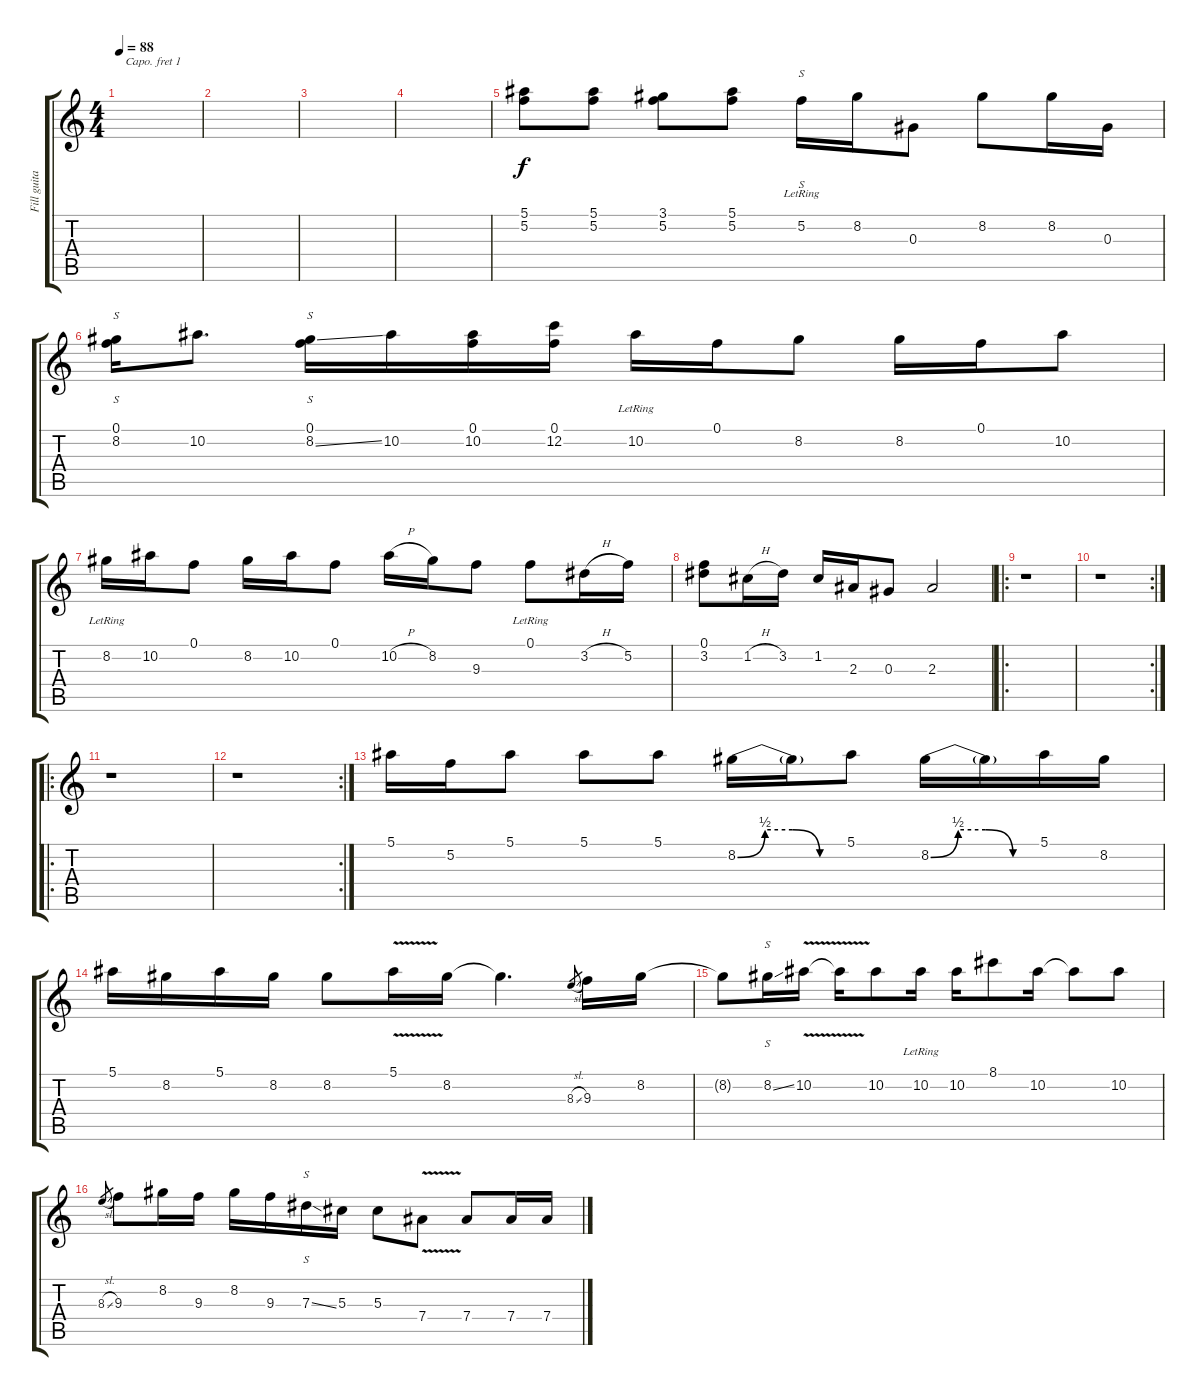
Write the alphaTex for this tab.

\track ("Fill guitar" "Fill guita") {instrument overdrivenguitar}
\staff {score tabs}
\capo 1
\tuning (E4 B3 G3 D3 A2 E2) {hide}
\ts (4 4)
\tempo 88
\clef g2
\ks c
|
|
|
|
(5.1 5.2).8 (5.1 5.2).8 (3.1 5.2).8 (5.1 5.2).8 5.2{lr}.16{s} 8.2.16 0.3.8 8.2.8 8.2.16 0.3.16 |
(0.1 8.2).16{s} 10.2.8{d} (0.1 8.2{ss}).16{s} 10.2.16 (0.1 10.2).16 (0.1 12.2).16 10.2{lr}.16 0.1.16 8.2.8 8.2.16 0.1.16 10.2.8 |
8.2{lr}.16 10.2.16 0.1.8 8.2.16 10.2.16 0.1.8 10.2{h}.16 8.2.16 9.3.8 0.1{lr}.8 3.2{h}.16 5.2.16 |
(0.1 3.2).8 1.2{h}.16 3.2.16 1.2.16 2.3.16 0.3.8 2.3.2 |
\ro
r.1 |
\rc 2
r.1 |
\ro
r.1 |
\rc 2
r.1 |
5.1.16 5.2.16 5.1.8 5.1.8 5.1.8 8.2{be (custom 0 0 15 2 30 2 45 0 60 0)}.16 8.2{t}.16 5.1.8 8.2{be (custom 0 0 15 2 30 2 45 0 60 0)}.16 8.2{t}.16 5.1.16 8.2.16 |
5.1.16 8.2.16 5.1.16 8.2.16 8.2.8 5.1{v}.16 8.2.16 8.2{t}.4{d} 8.3{sl}.8{gr} 9.3.16 8.2.16 |
8.2{t}.8 8.2{ss}.16{s} 10.2{v}.16 10.2{t}.16 10.2.8 10.2{lr}.16 10.2.16 8.1.8 10.2.16 10.2{t}.8 10.2.8 |
8.3{sl}.8{gr} 9.3.8 8.2.16 9.3.16 8.2.16 9.3.16 7.3{ss}.16{s} 5.3.16 5.3.8 7.4{v}.8 7.4.8 7.4.16 7.4.16
